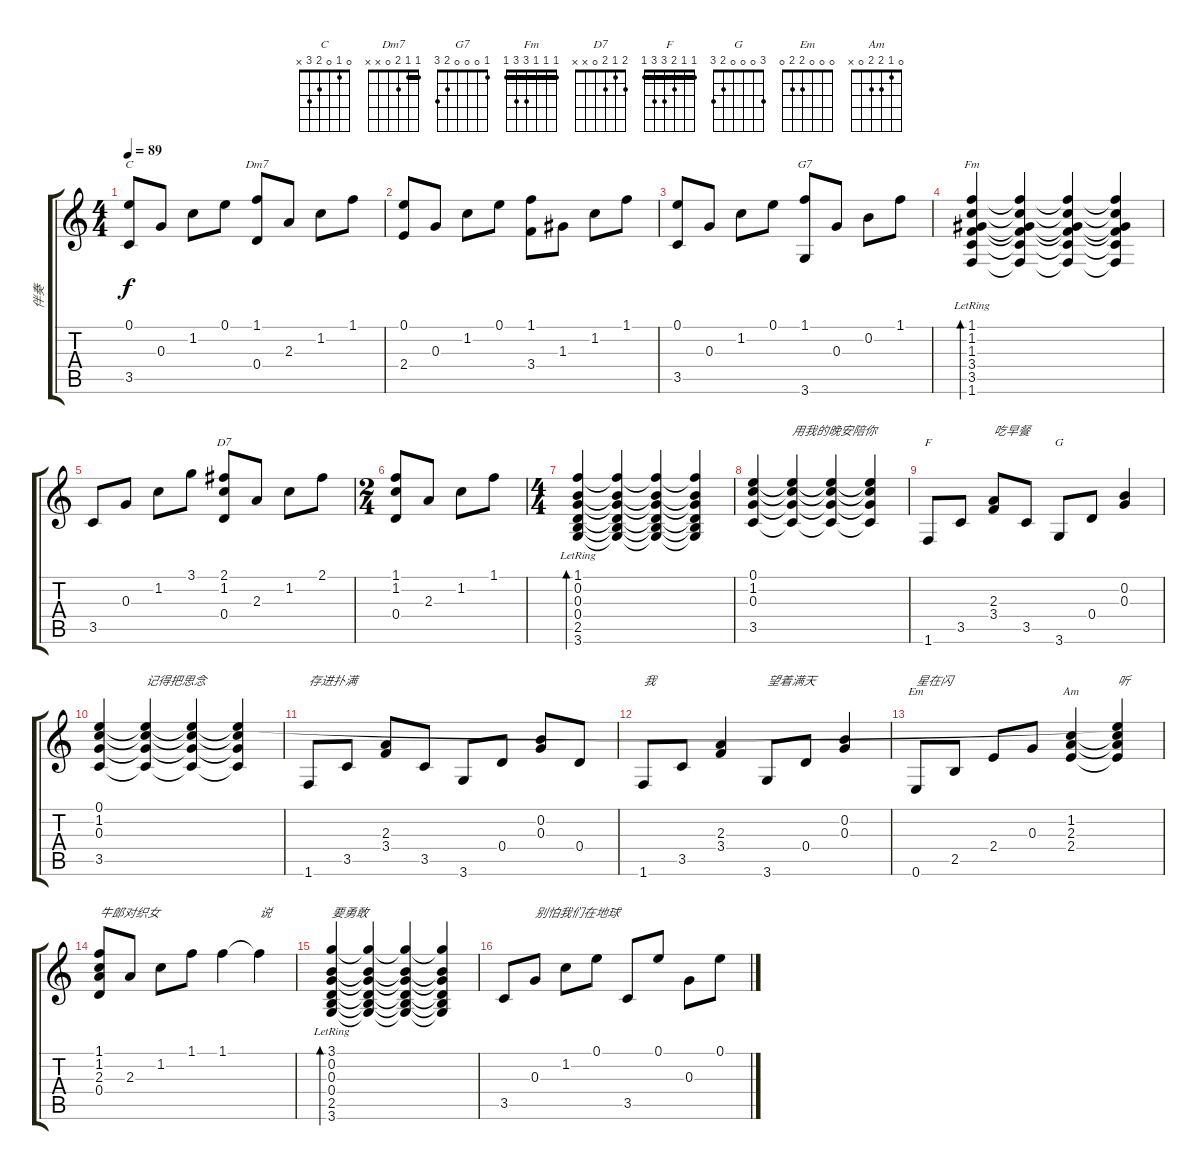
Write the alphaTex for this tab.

\track ("伴奏" "伴奏") {instrument acousticguitarnylon}
\staff {score tabs}
\tuning (E4 B3 G3 D3 A2 E2) {hide}
\chord ("C" 0 1 0 2 3 x)
\chord ("Dm7" 1 1 2 0 x x) {barre 1}
\chord ("G7" 1 0 0 0 2 3)
\chord ("Fm" 1 1 1 3 3 1) {barre 1}
\chord ("D7" 2 1 2 0 x x)
\chord ("F" 1 1 2 3 3 1) {barre 1}
\chord ("G" 3 0 0 0 2 3)
\chord ("Em" 0 0 0 2 2 0)
\chord ("Am" 0 1 2 2 0 x)
\ts (4 4)
\tempo 89
\clef g2
\ks c
(0.1 3.5).8{ch "C" dy f instrument acousticguitarnylon} 0.3.8 1.2.8 0.1.8 (1.1 0.4).8{ch "Dm7"} 2.3.8 1.2.8 1.1.8 |
(0.1 2.4).8 0.3.8 1.2.8 0.1.8 (1.1 3.4).8 1.3.8 1.2.8 1.1.8 |
(0.1 3.5).8 0.3.8 1.2.8 0.1.8 (1.1 3.6).8{ch "G7"} 0.3.8 0.2.8 1.1.8 |
(1.1{lr} 1.2{lr} 1.3{lr} 3.4{lr} 3.5{lr} 1.6{lr}).4{bd 480 ch "Fm"} (1.1{t} 1.2{t} 1.3{t} 3.4{t} 3.5{t} 1.6{t}).4 (1.1{t} 1.2{t} 1.3{t} 3.4{t} 3.5{t} 1.6{t}).4 (1.1{t} 1.2{t} 1.3{t} 3.4{t} 3.5{t} 1.6{t}).4 |
3.5.8 0.3.8 1.2.8 3.1.8 (2.1 1.2 0.4).8{ch "D7"} 2.3.8 1.2.8 2.1.8 |
\ts (2 4)
(1.1 1.2 0.4).8 2.3.8 1.2.8 1.1.8 |
\ts (4 4)
(1.1{lr} 0.2{lr} 0.3{lr} 0.4{lr} 2.5{lr} 3.6{lr}).4{bd 480} (1.1{t} 0.2{t} 0.3{t} 0.4{t} 2.5{t} 3.6{t}).4 (1.1{t} 0.2{t} 0.3{t} 0.4{t} 2.5{t} 3.6{t}).4 (1.1{t} 0.2{t} 0.3{t} 0.4{t} 2.5{t} 3.6{t}).4 |
(0.1 1.2 0.3 3.5).4 (0.1{t} 1.2{t} 0.3{t} 3.5{t}).4{txt "用我的晚安陪你"} (0.1{t} 1.2{t} 0.3{t} 3.5{t}).4 (0.1{t} 1.2{t} 0.3{t} 3.5{t}).4 |
1.6.8{ch "F"} 3.5.8 (2.3 3.4).8{txt "吃早餐"} 3.5.8 3.6.8{ch "G"} 0.4.8 (0.2 0.3).4 |
(0.1 1.2 0.3 3.5).4 (0.1{t} 1.2{t} 0.3{t} 3.5{t}).4{txt "记得把思念"} (0.1{t} 1.2{t} 0.3{t} 3.5{t}).4 (0.1{t} 1.2{t} 0.3{t} 3.5{t}).4 |
1.6.8{txt "存进扑满"} 3.5.8 (2.3 3.4).8 3.5.8 3.6.8 0.4.8 (0.2 0.3).8 0.4.8 |
1.6.8{txt "我"} 3.5.8 (2.3 3.4).4 3.6.8{txt "望着满天"} 0.4.8 (0.2 0.3).4 |
0.6.8{ch "Em" txt "星在闪"} 2.5.8 2.4.8 0.3.8 (1.2 2.3 2.4).4{ch "Am"} (0.1{t} 1.2{t} 2.3{t} 2.4{t}).4{txt "听"} |
(1.1 1.2 2.3 0.4).8{txt "牛郎对织女"} 2.3.8 1.2.8 1.1.8 1.1.4 1.1{t}.4{txt "说"} |
(3.1{lr} 0.2{lr} 0.3{lr} 0.4{lr} 2.5{lr} 3.6{lr}).4{bd 480 txt "要勇敢"} (3.1{t} 0.2{t} 0.3{t} 0.4{t} 2.5{t} 3.6{t}).4 (3.1{t} 0.2{t} 0.3{t} 0.4{t} 2.5{t} 3.6{t}).4 (3.1{t} 0.2{t} 0.3{t} 0.4{t} 2.5{t} 3.6{t}).4 |
3.5.8 0.3.8{txt "别怕我们在地球"} 1.2.8 0.1.8 3.5.8 0.1.8 0.3.8 0.1.8
